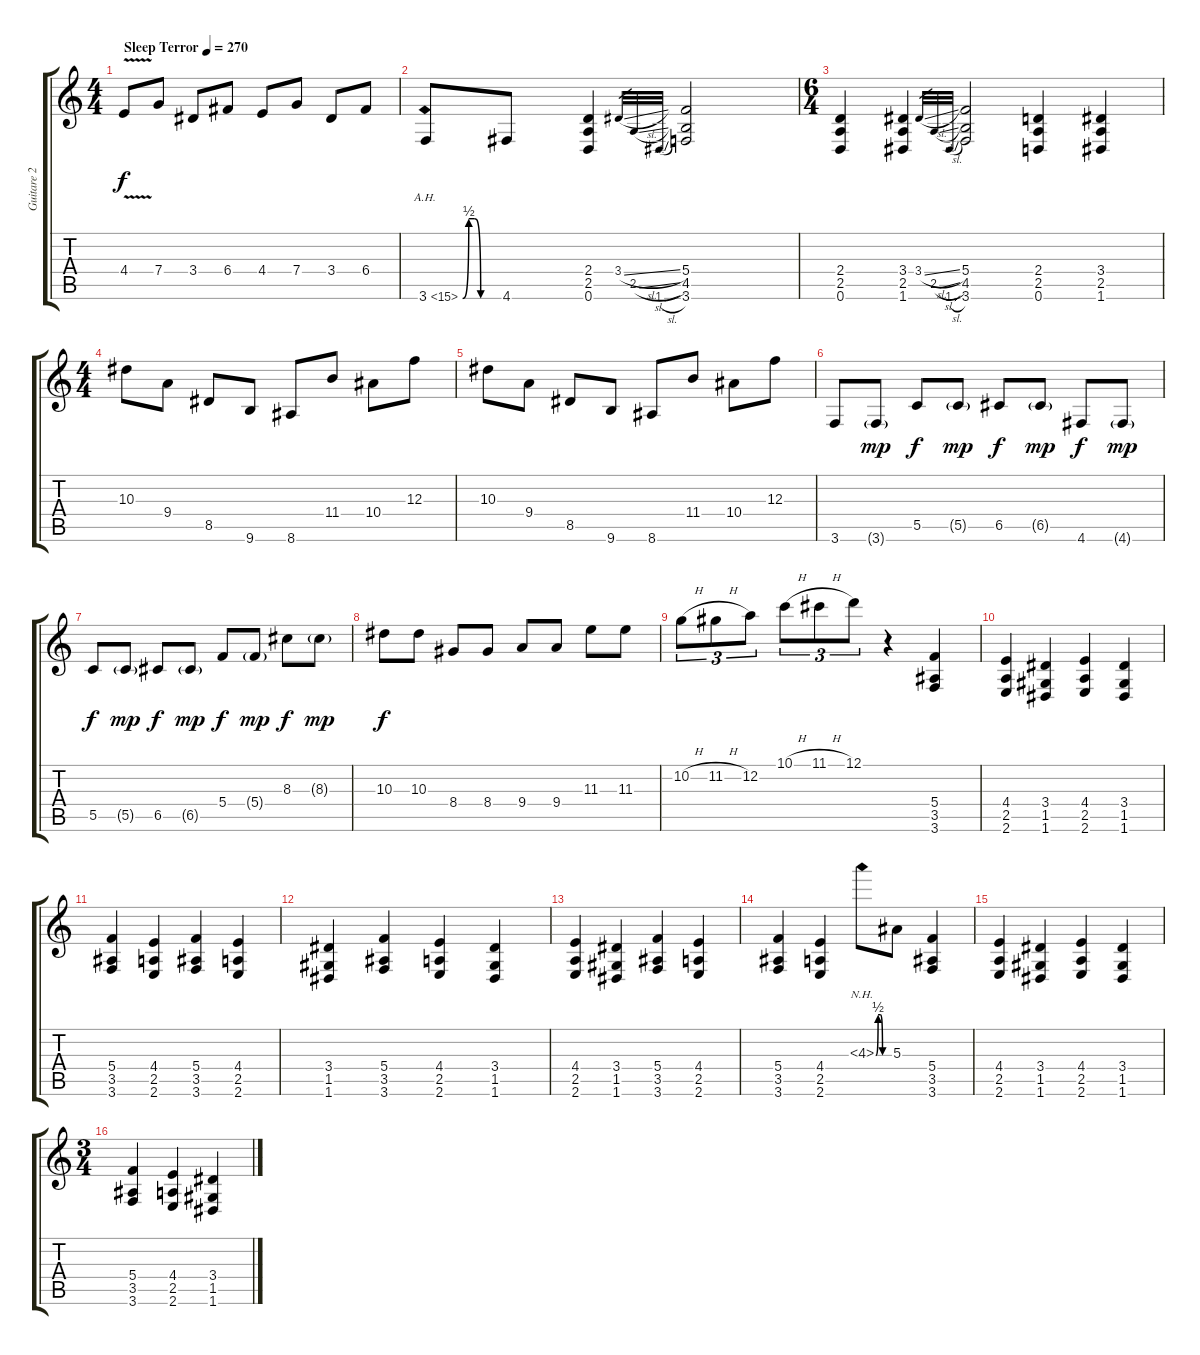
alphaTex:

\track ("Guitare 2" "Guitare 2") {instrument distortionguitar}
\staff {score tabs}
\tuning (D4 A3 F3 C3 G2 D2) {hide}
\ts (4 4)
\tempo (270 "Sleep Terror")
\clef g2
\ks c
4.4{v}.8{dy f instrument distortionguitar} 7.4.8 3.4.8 6.4.8 4.4.8 7.4.8 3.4.8 6.4.8 |
3.6{be (custom 0 0 10 2 20 2 30 0 60 0) ah 12}.8 4.6.8 (2.4 2.5 0.6).4 3.4{sl}.32{gr} 2.5{sl}.32{gr} 1.6{sl}.32{gr} (5.4 4.5 3.6).2 |
\ts (6 4)
(2.4 2.5 0.6).4 (3.4 2.5 1.6).4 3.4{sl}.32{gr} 2.5{sl}.32{gr} 1.6{sl}.32{gr} (5.4 4.5 3.6).2 (2.4 2.5 0.6).4 (3.4 2.5 1.6).4 |
\ts (4 4)
10.3.8 9.4.8 8.5.8 9.6.8 8.6.8 11.4.8 10.4.8 12.3.8 |
10.3.8 9.4.8 8.5.8 9.6.8 8.6.8 11.4.8 10.4.8 12.3.8 |
3.6.8{instrument electricguitarjazz} 3.6{g}.8{dy mp} 5.5.8{dy f} 5.5{g}.8{dy mp} 6.5.8{dy f} 6.5{g}.8{dy mp} 4.6.8{dy f} 4.6{g}.8{dy mp} |
5.5.8{dy f} 5.5{g}.8{dy mp} 6.5.8{dy f} 6.5{g}.8{dy mp} 5.4.8{dy f} 5.4{g}.8{dy mp} 8.3.8{dy f} 8.3{g}.8{dy mp} |
10.3.8{dy f instrument distortionguitar} 10.3.8 8.4.8 8.4.8 9.4.8 9.4.8 11.3.8 11.3.8 |
10.2{h}.8{tu (3 2)} 11.2{h}.8{tu (3 2)} 12.2.8{tu (3 2)} 10.1{h}.8{tu (3 2)} 11.1{h}.8{tu (3 2)} 12.1.8{tu (3 2)} r.4 (5.4 3.5 3.6).4 |
(4.4 2.5 2.6).4 (3.4 1.5 1.6).4 (4.4 2.5 2.6).4 (3.4 1.5 1.6).4 |
(5.4 3.5 3.6).4 (4.4 2.5 2.6).4 (5.4 3.5 3.6).4 (4.4 2.5 2.6).4 |
(3.4 1.5 1.6).4 (5.4 3.5 3.6).4 (4.4 2.5 2.6).4 (3.4 1.5 1.6).4 |
(4.4 2.5 2.6).4 (3.4 1.5 1.6).4 (5.4 3.5 3.6).4 (4.4 2.5 2.6).4 |
(5.4 3.5 3.6).4 (4.4 2.5 2.6).4 4.3{be (custom 0 0 10 2 20 2 30 0 60 0) nh}.8 5.3.8 (5.4 3.5 3.6).4 |
(4.4 2.5 2.6).4 (3.4 1.5 1.6).4 (4.4 2.5 2.6).4 (3.4 1.5 1.6).4 |
\ts (3 4)
(5.4 3.5 3.6).4 (4.4 2.5 2.6).4 (3.4 1.5 1.6).4
